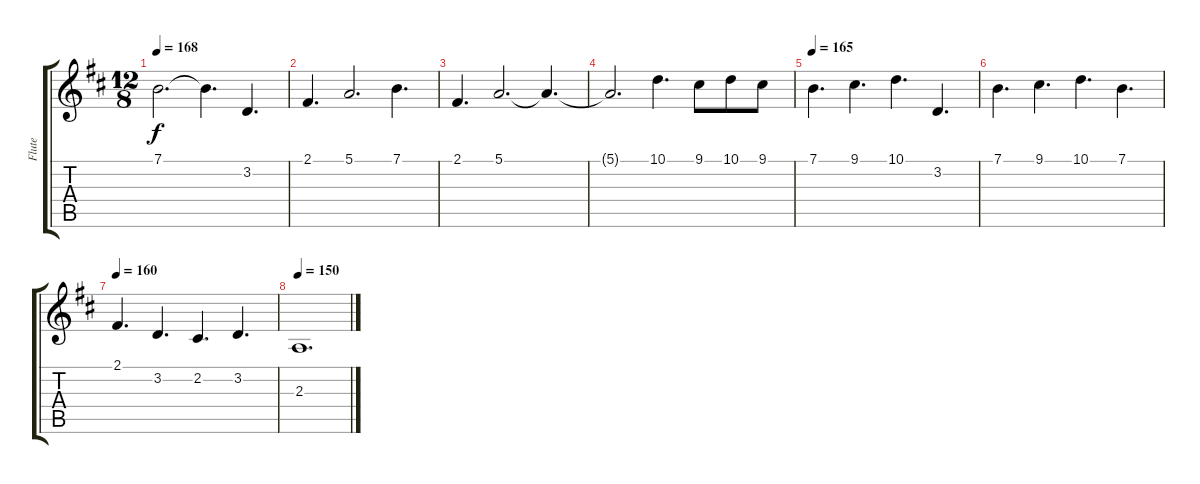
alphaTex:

\track ("Flute" "Flute") {instrument flute bank 255}
\staff {score tabs}
\tuning (E4 B3 G3 D3 A2 E2) {hide}
\ts (12 8)
\tempo 168
\clef g2
\ks d
7.1.2{d dy f} 7.1{t}.4{d} 3.2.4{d} |
2.1.4{d} 5.1.2{d} 7.1.4{d} |
2.1.4{d} 5.1.2{d} 5.1{t}.4{d} |
5.1{t}.2{d} 10.1.4{d} 9.1.8 10.1.8 9.1.8 |
\tempo 165
7.1.4{d} 9.1.4{d} 10.1.4{d} 3.2.4{d} |
7.1.4{d} 9.1.4{d} 10.1.4{d} 7.1.4{d} |
\tempo 160
2.1.4{d} 3.2.4{d} 2.2.4{d} 3.2.4{d} |
\tempo 150
2.3.1{d}
